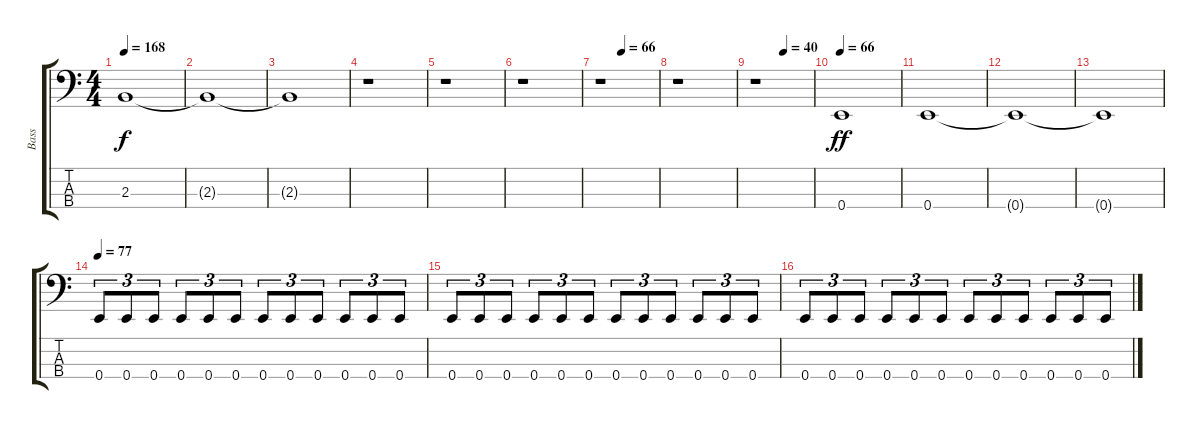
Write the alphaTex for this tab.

\track ("Bass" "Bass") {instrument electricbasspick}
\staff {score tabs}
\tuning (G2 D2 A1 E1) {hide}
\ts (4 4)
\tempo 168
\clef f4
\ks c
2.3{t}.1{dy f} |
2.3{t}.1 |
2.3{t}.1 |
r.1 |
r.1 |
r.1 |
\tempo (66 0.375)
r.1 |
r.1 |
\tempo (40 0.5)
r.1 |
\tempo 66
0.4.1{dy ff} |
0.4.1 |
0.4{t}.1 |
0.4{t}.1 |
\tempo 77
0.4.8{tu (3 2)} 0.4.8{tu (3 2)} 0.4.8{tu (3 2)} 0.4.8{tu (3 2)} 0.4.8{tu (3 2)} 0.4.8{tu (3 2)} 0.4.8{tu (3 2)} 0.4.8{tu (3 2)} 0.4.8{tu (3 2)} 0.4.8{tu (3 2)} 0.4.8{tu (3 2)} 0.4.8{tu (3 2)} |
0.4.8{tu (3 2)} 0.4.8{tu (3 2)} 0.4.8{tu (3 2)} 0.4.8{tu (3 2)} 0.4.8{tu (3 2)} 0.4.8{tu (3 2)} 0.4.8{tu (3 2)} 0.4.8{tu (3 2)} 0.4.8{tu (3 2)} 0.4.8{tu (3 2)} 0.4.8{tu (3 2)} 0.4.8{tu (3 2)} |
0.4.8{tu (3 2)} 0.4.8{tu (3 2)} 0.4.8{tu (3 2)} 0.4.8{tu (3 2)} 0.4.8{tu (3 2)} 0.4.8{tu (3 2)} 0.4.8{tu (3 2)} 0.4.8{tu (3 2)} 0.4.8{tu (3 2)} 0.4.8{tu (3 2)} 0.4.8{tu (3 2)} 0.4.8{tu (3 2)}
